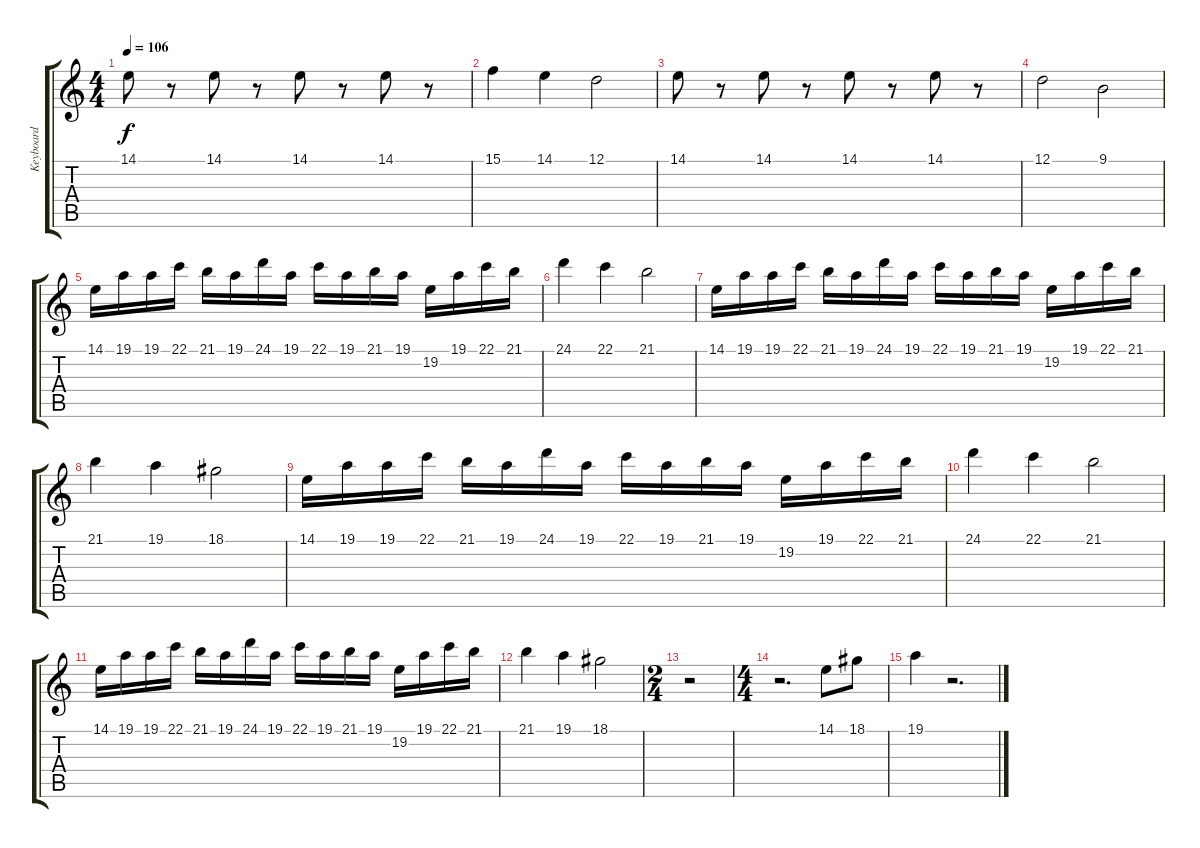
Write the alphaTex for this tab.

\track ("Keyboard" "Keyboard") {instrument choiraahs}
\staff {score tabs}
\tuning (D4 A3 F3 C3 G2 D2) {hide}
\ts (4 4)
\tempo 106
\clef g2
\ks c
14.1.8{dy f} r.8 14.1.8 r.8 14.1.8 r.8 14.1.8 r.8 |
15.1.4 14.1.4 12.1.2 |
14.1.8 r.8 14.1.8 r.8 14.1.8 r.8 14.1.8 r.8 |
12.1.2 9.1.2 |
14.1.16{volume 8 instrument reedorgan} 19.1.16 19.1.16 22.1.16 21.1.16 19.1.16 24.1.16 19.1.16 22.1.16 19.1.16 21.1.16 19.1.16 19.2.16 19.1.16 22.1.16 21.1.16 |
24.1.4 22.1.4 21.1.2 |
14.1.16 19.1.16 19.1.16 22.1.16 21.1.16 19.1.16 24.1.16 19.1.16 22.1.16 19.1.16 21.1.16 19.1.16 19.2.16 19.1.16 22.1.16 21.1.16 |
21.1.4 19.1.4 18.1.2 |
14.1.16 19.1.16 19.1.16 22.1.16 21.1.16 19.1.16 24.1.16 19.1.16 22.1.16 19.1.16 21.1.16 19.1.16 19.2.16 19.1.16 22.1.16 21.1.16 |
24.1.4 22.1.4 21.1.2 |
14.1.16 19.1.16 19.1.16 22.1.16 21.1.16 19.1.16 24.1.16 19.1.16 22.1.16 19.1.16 21.1.16 19.1.16 19.2.16 19.1.16 22.1.16 21.1.16 |
21.1.4 19.1.4 18.1.2 |
\ts (2 4)
r.2 |
\ts (4 4)
r.2{d} 14.1.8 18.1.8 |
19.1.4 r.2{d}
